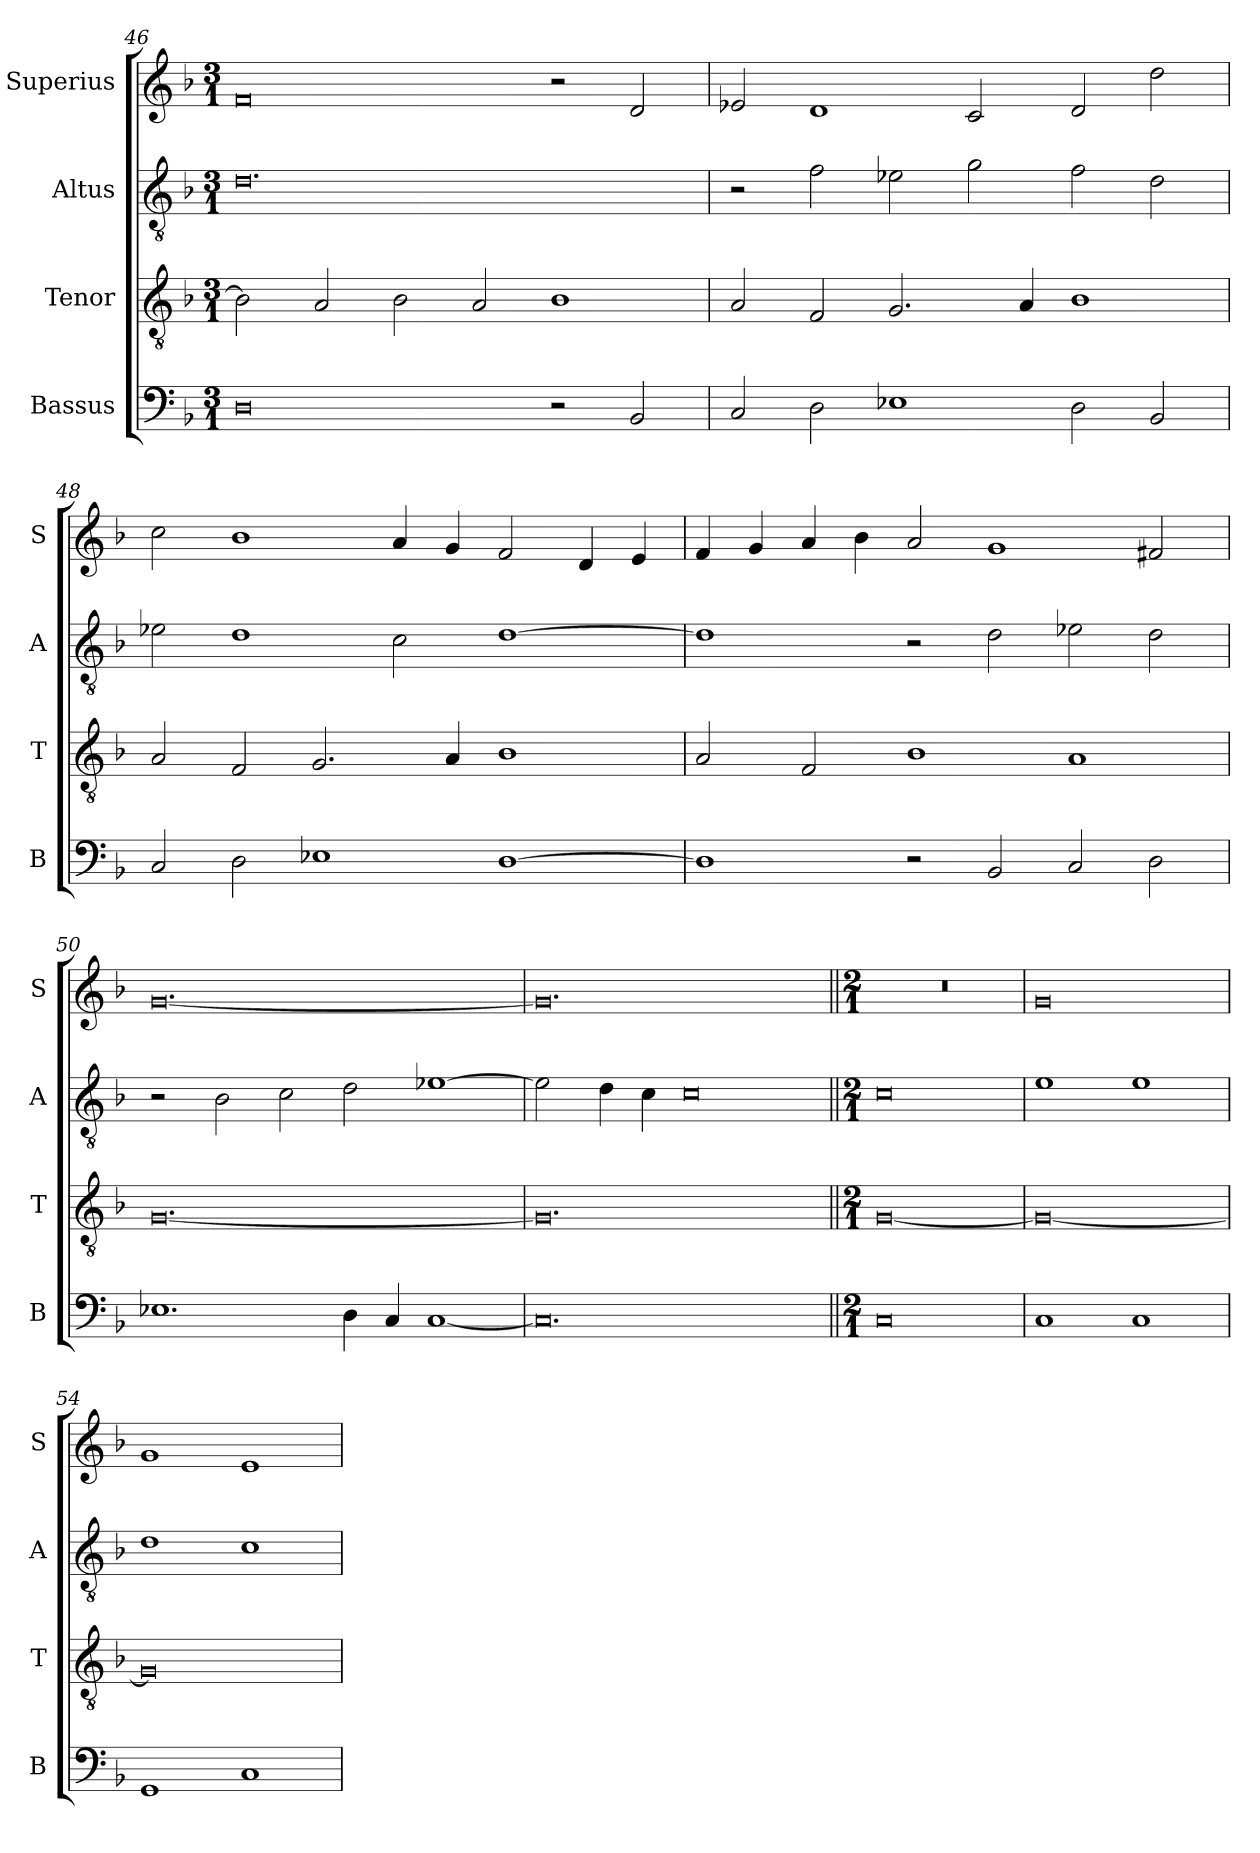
**kern	**kern	**kern	**kern
*part4	*part3	*part2	*part1
*staff4	*staff3	*staff2	*staff1
*I"Bassus	*I"Tenor	*I"Altus	*I"Superius
*I'B	*I'T	*I'A	*I'S
*clefF4	*clefGv2	*clefGv2	*clefG2
*k[b-]	*k[b-]	*k[b-]	*k[b-]
*M3/1	*M3/1	*M3/1	*M3/1
=46	=46	=46	=46
0D	2B-\]	0.d	0f
.	2A/	.	.
.	2B-\	.	.
.	2A/	.	.
2r	1B-	.	2r
2BB-/	.	.	2d/
=47	=47	=47	=47
2C/	2A/	2r	2e-X/
2D\	2F/	2f\	1d
1E-X	2.G/	2e-X\	.
.	.	2g\	2c/
.	4A/	.	.
2D\	1B-	2f\	2d/
2BB-/	.	2d\	2dd\
=48	=48	=48	=48
2C/	2A/	2e-X\	2cc\
2D\	2F/	1d	1b-
1E-X	2.G/	.	.
.	.	2c\	4a/
.	4A/	.	4g/
[1D	1B-	[1d	2f/
.	.	.	4d/
.	.	.	4e/
=49	=49	=49	=49
1D]	2A/	1d]	4f/
.	.	.	4g/
.	2F/	.	4a/
.	.	.	4b-\
2r	1B-	2r	2a/
2BB-/	.	2d\	1g
2C/	1A	2e-X\	.
2D\	.	2d\	2f#X/
=50	=50	=50	=50
1.E-X	[0.G	2r	[0.g
.	.	2B-\	.
.	.	2c\	.
4D\	.	2d\	.
4C/	.	.	.
[1C	.	[1e-X	.
=51	=51	=51	=51
0.C]	0.G]	2e-\]	0.g]
.	.	4d\	.
.	.	4c\	.
.	.	0c	.
!!LO:LB:g=z
=52||	=52||	=52||	=52||
*M2/1	*M2/1	*M2/1	*M2/1
0C	[0G	0c	0r
=53	=53	=53	=53
1C	0G_	1e	0g
1C	.	1e	.
=54	=54	=54	=54
1GG	0G]	1d	1g
1C	.	1c	1e
=	=	=	=
*-	*-	*-	*-
